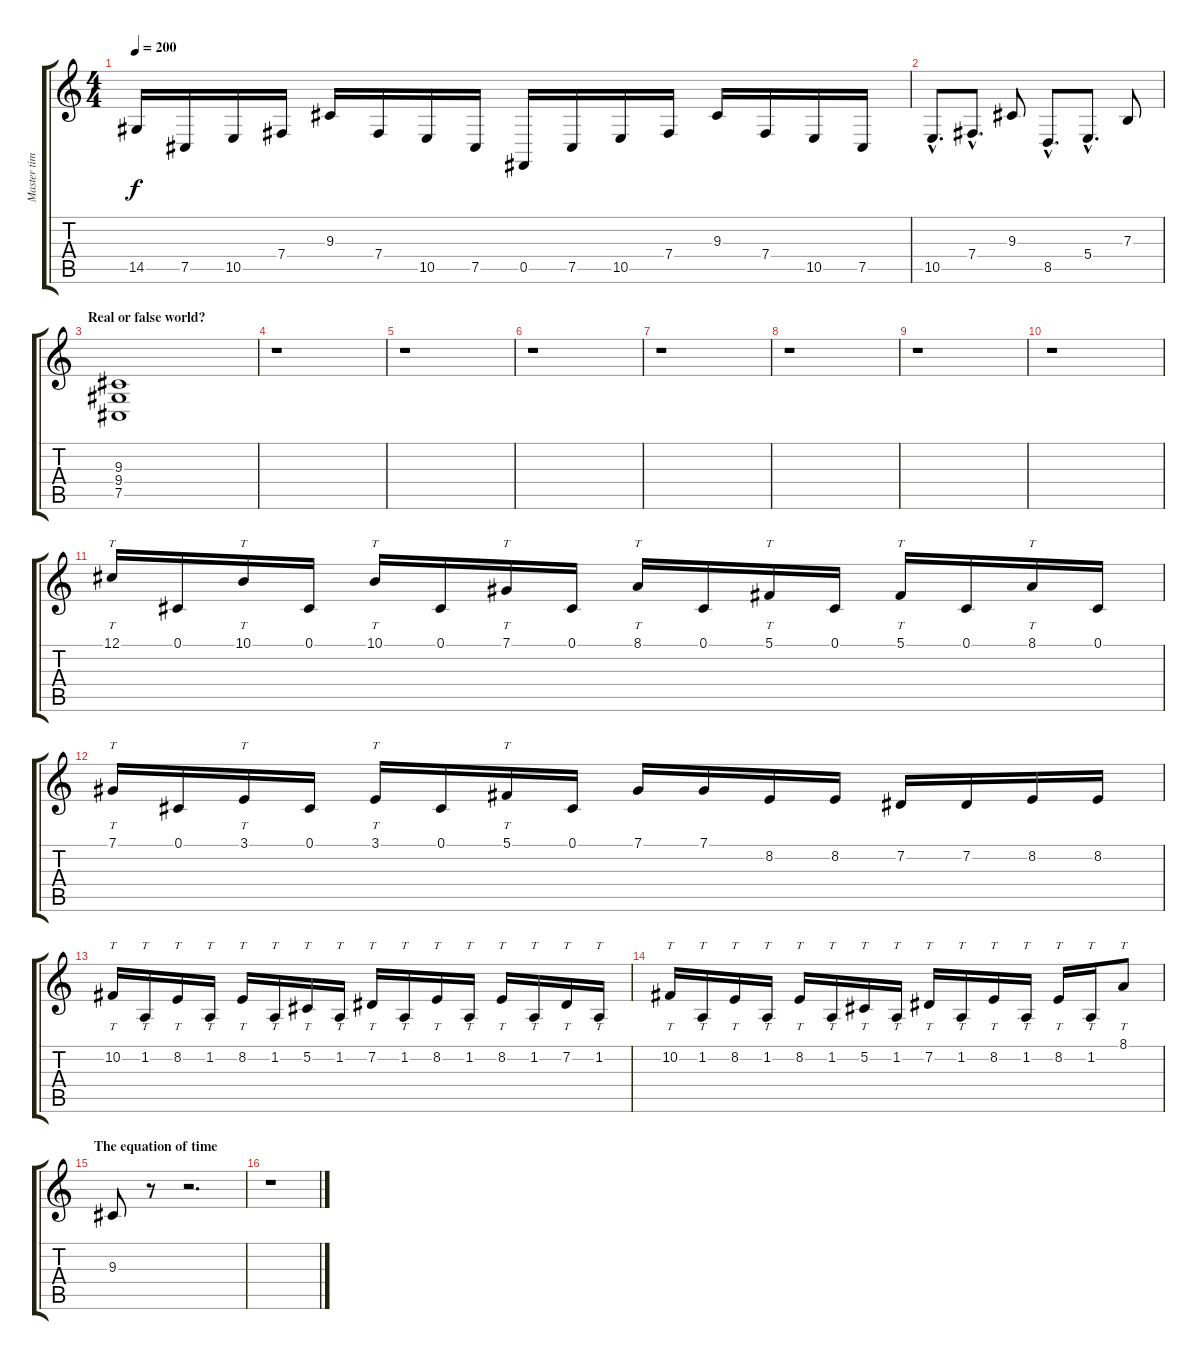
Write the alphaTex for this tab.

\track ("Master time" "Master tim") {instrument pad1newage}
\staff {score tabs}
\tuning (Db4 Ab3 E3 B2 Gb2 Db2) {hide}
\ts (4 4)
\tempo 200
\clef g2
\ks c
14.5.16{dy f instrument musicbox} 7.5.16 10.5.16 7.4.16 9.3.16 7.4.16 10.5.16 7.5.16 0.5.16 7.5.16 10.5.16 7.4.16 9.3.16 7.4.16 10.5.16 7.5.16 |
10.5{hac}.8{d} 7.4{hac}.8{d} 9.3.8 8.5{hac}.8{d} 5.4{hac}.8{d} 7.3.8 |
\section ("" "Real or false world?")
(9.3 9.4 7.5).1 |
r.1 |
r.1 |
r.1 |
r.1 |
r.1 |
r.1 |
r.1 |
12.1.16{tt} 0.1.16 10.1.16{tt} 0.1.16 10.1.16{tt} 0.1.16 7.1.16{tt} 0.1.16 8.1.16{tt} 0.1.16 5.1.16{tt} 0.1.16 5.1.16{tt} 0.1.16 8.1.16{tt} 0.1.16 |
7.1.16{tt} 0.1.16 3.1.16{tt} 0.1.16 3.1.16{tt} 0.1.16 5.1.16{tt} 0.1.16 7.1.16 7.1.16 8.2.16 8.2.16 7.2.16 7.2.16 8.2.16 8.2.16 |
10.2.16{tt} 1.2.16{tt} 8.2.16{tt} 1.2.16{tt} 8.2.16{tt} 1.2.16{tt} 5.2.16{tt} 1.2.16{tt} 7.2.16{tt} 1.2.16{tt} 8.2.16{tt} 1.2.16{tt} 8.2.16{tt} 1.2.16{tt} 7.2.16{tt} 1.2.16{tt} |
10.2.16{tt} 1.2.16{tt} 8.2.16{tt} 1.2.16{tt} 8.2.16{tt} 1.2.16{tt} 5.2.16{tt} 1.2.16{tt} 7.2.16{tt} 1.2.16{tt} 8.2.16{tt} 1.2.16{tt} 8.2.16{tt} 1.2.16{tt} 8.1.8{tt} |
\section ("" "The equation of time")
9.3.8 r.8 r.2{d} |
r.1
